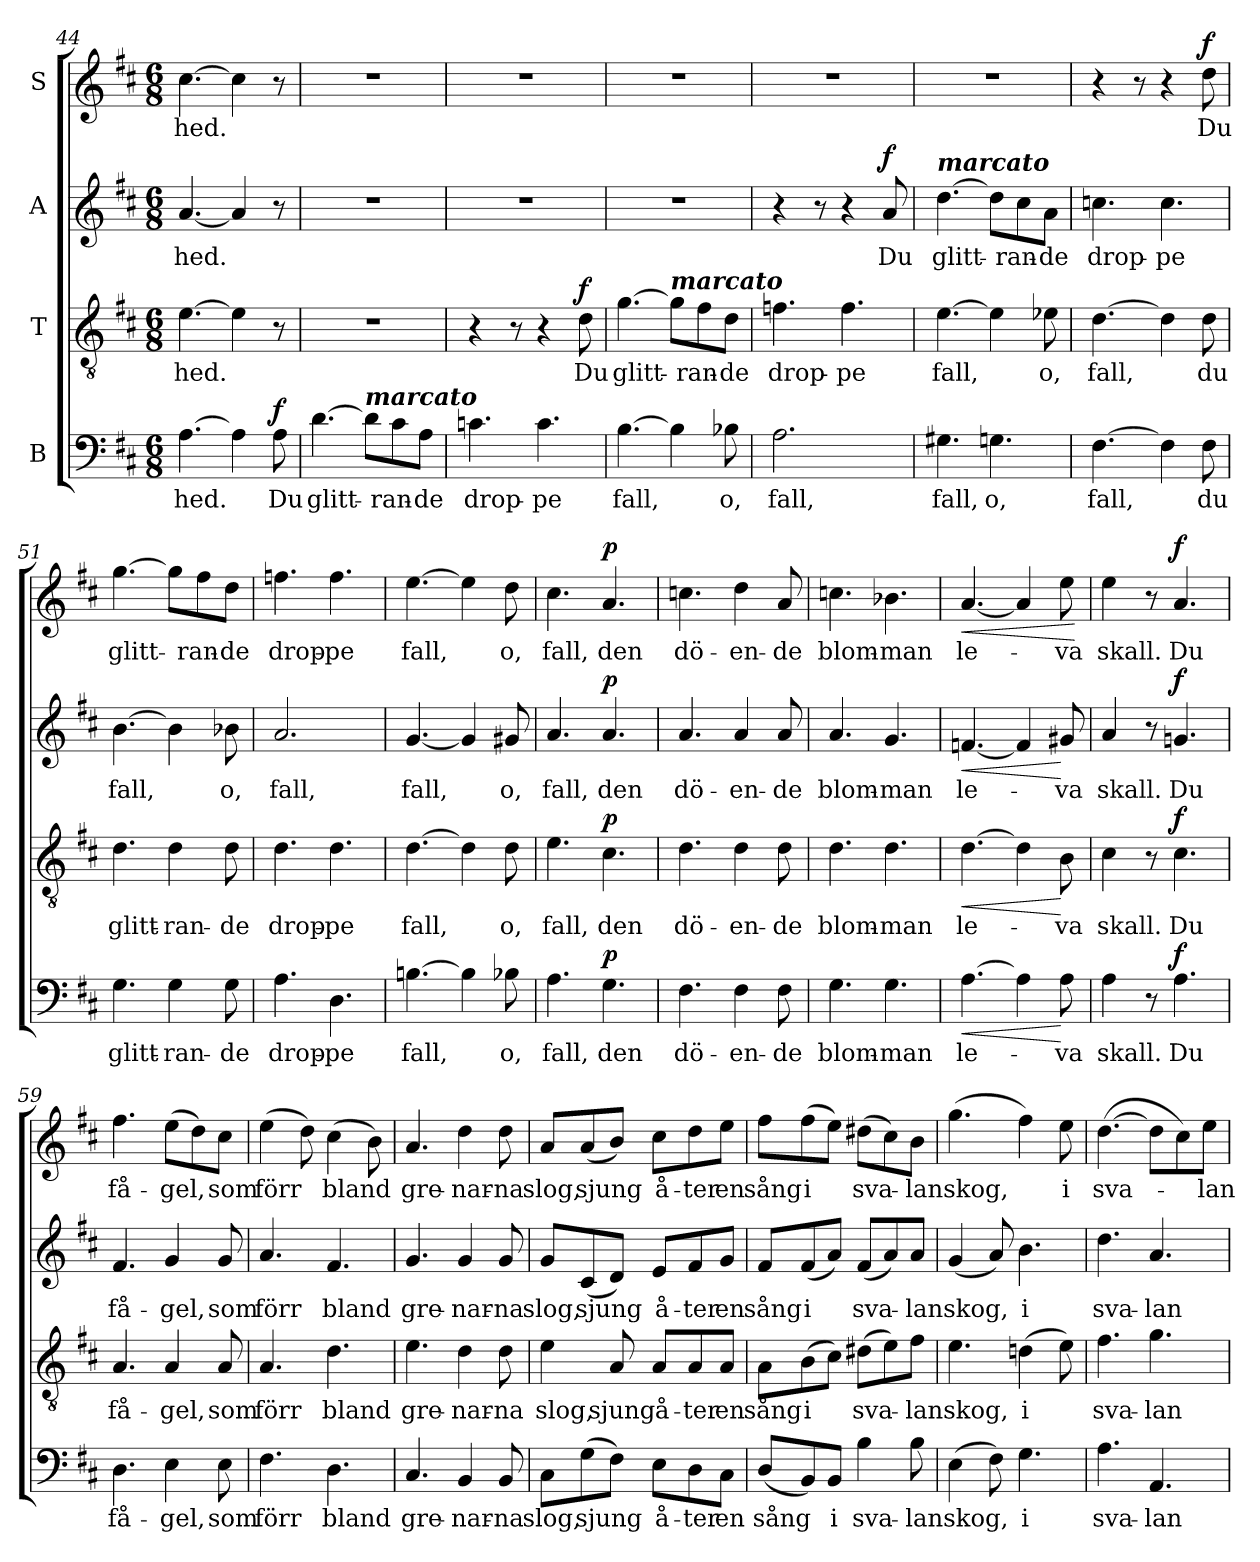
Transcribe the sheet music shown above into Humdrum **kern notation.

**kern	**text	**dynam	**kern	**text	**dynam	**kern	**text	**dynam	**kern	**text	**dynam
*part4	*part4	*part4	*part3	*part3	*part3	*part2	*part2	*part2	*part1	*part1	*part1
*staff4	*staff4	*staff4	*staff3	*staff3	*staff3	*staff2	*staff2	*staff2	*staff1	*staff1	*staff1
*I"B	*	*	*I"T	*	*	*I"A	*	*	*I"S	*	*
*clefF4	*	*	*clefGv2	*	*	*clefG2	*	*	*clefG2	*	*
*k[f#c#]	*	*	*k[f#c#]	*	*	*k[f#c#]	*	*	*k[f#c#]	*	*
*D:	*	*	*D:	*	*	*D:	*	*	*D:	*	*
*M6/8	*	*	*M6/8	*	*	*M6/8	*	*	*M6/8	*	*
=44	=44	=44	=44	=44	=44	=44	=44	=44	=44	=44	=44
!	!LO:LY:b	!	!	!LO:LY:b	!	!	!LO:LY:b	!	!	!LO:LY:b	!
[4.A\	hed.	.	[4.e\	hed.	.	[4.a/	hed.	.	[4.cc#\	hed.	.
4A\]	.	.	4e\]	.	.	4a/]	.	.	4cc#\]	.	.
!	!LO:LY:b	!LO:DY:a	!	!	!	!	!	!	!	!	!
8A\	Du	f	8r	.	.	8r	.	.	8r	.	.
=45	=45	=45	=45	=45	=45	=45	=45	=45	=45	=45	=45
!	!LO:LY:b	!	!	!	!	!	!	!	!	!	!
[4.d\	glitt-	.	2.r	.	.	2.r	.	.	2.r	.	.
!LO:TX:a:Bi:t=marcato	!	!	!	!	!	!	!	!	!	!	!
8d\L]	.	.	.	.	.	.	.	.	.	.	.
!	!LO:LY:b	!	!	!	!	!	!	!	!	!	!
8c#\	-ran-	.	.	.	.	.	.	.	.	.	.
!	!LO:LY:b	!	!	!	!	!	!	!	!	!	!
8A\J	-de	.	.	.	.	.	.	.	.	.	.
=46	=46	=46	=46	=46	=46	=46	=46	=46	=46	=46	=46
!	!LO:LY:b	!	!	!	!	!	!	!	!	!	!
4.cn\	drop-	.	4r	.	.	2.r	.	.	2.r	.	.
.	.	.	8r	.	.	.	.	.	.	.	.
!	!LO:LY:b	!	!	!	!	!	!	!	!	!	!
4.c\	-pe	.	4r	.	.	.	.	.	.	.	.
!	!	!	!	!LO:LY:b	!LO:DY:a	!	!	!	!	!	!
.	.	.	8d\	Du	f	.	.	.	.	.	.
=47	=47	=47	=47	=47	=47	=47	=47	=47	=47	=47	=47
!	!LO:LY:b	!	!	!LO:LY:b	!	!	!	!	!	!	!
[4.B\	fall,	.	[4.g\	glitt-	.	2.r	.	.	2.r	.	.
!	!	!	!LO:TX:a:Bi:t=marcato	!	!	!	!	!	!	!	!
4B\]	.	.	8g\L]	.	.	.	.	.	.	.	.
!	!	!	!	!LO:LY:b	!	!	!	!	!	!	!
.	.	.	8f#\	-ran-	.	.	.	.	.	.	.
!	!LO:LY:b	!	!	!LO:LY:b	!	!	!	!	!	!	!
8B-X\	o,	.	8d\J	-de	.	.	.	.	.	.	.
=48	=48	=48	=48	=48	=48	=48	=48	=48	=48	=48	=48
!	!LO:LY:b	!	!	!LO:LY:b	!	!	!	!	!	!	!
2.A\	fall,	.	4.fn\	drop-	.	4r	.	.	2.r	.	.
.	.	.	.	.	.	8r	.	.	.	.	.
!	!	!	!	!LO:LY:b	!	!	!	!	!	!	!
.	.	.	4.f\	-pe	.	4r	.	.	.	.	.
!	!	!	!	!	!	!	!LO:LY:b	!LO:DY:a	!	!	!
.	.	.	.	.	.	8a/	Du	f	.	.	.
=49	=49	=49	=49	=49	=49	=49	=49	=49	=49	=49	=49
!	!	!	!	!	!	!LO:TX:a:Bi:t=marcato	!	!	!	!	!
!	!LO:LY:b	!	!	!LO:LY:b	!	!	!LO:LY:b	!	!	!	!
4.G#X\	fall,	.	[4.e\	fall,	.	[4.dd\	glitt-	.	2.r	.	.
!	!LO:LY:b	!	!	!	!	!	!	!	!	!	!
4.Gn\	o,	.	4e\]	.	.	8dd\L]	.	.	.	.	.
!	!	!	!	!	!	!	!LO:LY:b	!	!	!	!
.	.	.	.	.	.	8cc#\	-ran-	.	.	.	.
!	!	!	!	!LO:LY:b	!	!	!LO:LY:b	!	!	!	!
.	.	.	8e-X\	o,	.	8a\J	-de	.	.	.	.
!!LO:LB:g=z
=50	=50	=50	=50	=50	=50	=50	=50	=50	=50	=50	=50
!	!LO:LY:b	!	!	!LO:LY:b	!	!	!LO:LY:b	!	!	!	!
[4.F#\	fall,	.	[4.d\	fall,	.	4.ccn\	drop-	.	4r	.	.
.	.	.	.	.	.	.	.	.	8r	.	.
!	!	!	!	!	!	!	!LO:LY:b	!	!	!	!
4F#\]	.	.	4d\]	.	.	4.cc\	-pe	.	4r	.	.
!	!LO:LY:b	!	!	!LO:LY:b	!	!	!	!	!	!LO:LY:b	!LO:DY:a
8F#\	du	.	8d\	du	.	.	.	.	8dd\	Du	f
=51	=51	=51	=51	=51	=51	=51	=51	=51	=51	=51	=51
!	!LO:LY:b	!	!	!LO:LY:b	!	!	!LO:LY:b	!	!	!LO:LY:b	!
4.G\	glitt-	.	4.d\	glitt-	.	[4.b\	fall,	.	[4.gg\	glitt-	.
!	!LO:LY:b	!	!	!LO:LY:b	!	!	!	!	!	!	!
4G\	-ran-	.	4d\	-ran-	.	4b\]	.	.	8gg\L]	.	.
!	!	!	!	!	!	!	!	!	!	!LO:LY:b	!
.	.	.	.	.	.	.	.	.	8ff#\	-ran-	.
!	!LO:LY:b	!	!	!LO:LY:b	!	!	!LO:LY:b	!	!	!LO:LY:b	!
8G\	-de	.	8d\	-de	.	8b-X\	o,	.	8dd\J	-de	.
=52	=52	=52	=52	=52	=52	=52	=52	=52	=52	=52	=52
!	!LO:LY:b	!	!	!LO:LY:b	!	!	!LO:LY:b	!	!	!LO:LY:b	!
4.A\	drop-	.	4.d\	drop-	.	2.a/	fall,	.	4.ffn\	drop-	.
!	!LO:LY:b	!	!	!LO:LY:b	!	!	!	!	!	!LO:LY:b	!
4.D\	-pe	.	4.d\	-pe	.	.	.	.	4.ff\	-pe	.
=53	=53	=53	=53	=53	=53	=53	=53	=53	=53	=53	=53
!	!LO:LY:b	!	!	!LO:LY:b	!	!	!LO:LY:b	!	!	!LO:LY:b	!
[4.Bni\	fall,	.	[4.d\	fall,	.	[4.g/	fall,	.	[4.ee\	fall,	.
4B\]	.	.	4d\]	.	.	4g/]	.	.	4ee\]	.	.
!	!LO:LY:b	!	!	!LO:LY:b	!	!	!LO:LY:b	!	!	!LO:LY:b	!
8B-X\	o,	.	8d\	o,	.	8g#X/	o,	.	8dd\	o,	.
=54	=54	=54	=54	=54	=54	=54	=54	=54	=54	=54	=54
!	!LO:LY:b	!	!	!LO:LY:b	!	!	!LO:LY:b	!	!	!LO:LY:b	!
4.A\	fall,	.	4.e\	fall,	.	4.a/	fall,	.	4.cc#\	fall,	.
!	!LO:LY:b	!LO:DY:a	!	!LO:LY:b	!LO:DY:a	!	!LO:LY:b	!LO:DY:a	!	!LO:LY:b	!LO:DY:a
4.G\	den	p	4.c#\	den	p	4.a/	den	p	4.a/	den	p
=55	=55	=55	=55	=55	=55	=55	=55	=55	=55	=55	=55
!	!LO:LY:b	!	!	!LO:LY:b	!	!	!LO:LY:b	!	!	!LO:LY:b	!
4.F#\	dö-	.	4.d\	dö-	.	4.a/	dö-	.	4.ccn\	dö-	.
!	!LO:LY:b	!	!	!LO:LY:b	!	!	!LO:LY:b	!	!	!LO:LY:b	!
4F#\	-en-	.	4d\	-en-	.	4a/	-en-	.	4dd\	-en-	.
!	!LO:LY:b	!	!	!LO:LY:b	!	!	!LO:LY:b	!	!	!LO:LY:b	!
8F#\	-de	.	8d\	-de	.	8a/	-de	.	8a/	-de	.
=56	=56	=56	=56	=56	=56	=56	=56	=56	=56	=56	=56
!	!LO:LY:b	!	!	!LO:LY:b	!	!	!LO:LY:b	!	!	!LO:LY:b	!
4.G\	blom-	.	4.d\	blom-	.	4.a/	blom-	.	4.ccn\	blom-	.
!	!LO:LY:b	!	!	!LO:LY:b	!	!	!LO:LY:b	!	!	!LO:LY:b	!
4.G\	-man	.	4.d\	-man	.	4.g/	-man	.	4.b-X\	-man	.
=57	=57	=57	=57	=57	=57	=57	=57	=57	=57	=57	=57
!	!LO:LY:b	!LO:HP:b	!	!LO:LY:b	!LO:HP:b	!	!LO:LY:b	!LO:HP:b	!	!LO:LY:b	!LO:HP:b
[4.A\	le-	<	[4.d\	le-	<	[4.fn/	le-	<	[4.a/	le-	<
4A\]	.	.	4d\]	.	.	4f/]	.	.	4a/]	.	.
!	!LO:LY:b	!	!	!LO:LY:b	!	!	!LO:LY:b	!	!	!LO:LY:b	!
8A\	-va	[	8B\	-va	[	8g#X/	-va	[	8ee\	-va	.
.	.	.	.	.	.	.	.	.	.	.	[
!!LO:LB:g=z
=58	=58	=58	=58	=58	=58	=58	=58	=58	=58	=58	=58
!	!LO:LY:b	!	!	!LO:LY:b	!	!	!LO:LY:b	!	!	!LO:LY:b	!
4A\	skall.	.	4c#\	skall.	.	4a/	skall.	.	4ee\	skall.	.
8r	.	.	8r	.	.	8r	.	.	8r	.	.
!	!LO:LY:b	!LO:DY:a	!	!LO:LY:b	!LO:DY:a	!	!LO:LY:b	!LO:DY:a	!	!LO:LY:b	!LO:DY:a
4.A\	Du	f	4.c#\	Du	f	4.gni/	Du	f	4.a/	Du	f
=59	=59	=59	=59	=59	=59	=59	=59	=59	=59	=59	=59
!	!LO:LY:b	!	!	!LO:LY:b	!	!	!LO:LY:b	!	!	!LO:LY:b	!
4.D\	få-	.	4.A/	få-	.	4.f#/	få-	.	4.ff#\	få-	.
!	!LO:LY:b	!	!	!LO:LY:b	!	!	!LO:LY:b	!	!	!LO:LY:b	!
4E\	-gel,	.	4A/	-gel,	.	4g/	-gel,	.	(>8ee\L	-gel,	.
.	.	.	.	.	.	.	.	.	8dd\)	.	.
!	!LO:LY:b	!	!	!LO:LY:b	!	!	!LO:LY:b	!	!	!LO:LY:b	!
8E\	som	.	8A/	som	.	8g/	som	.	8cc#\J	som	.
=60	=60	=60	=60	=60	=60	=60	=60	=60	=60	=60	=60
!	!LO:LY:b	!	!	!LO:LY:b	!	!	!LO:LY:b	!	!	!LO:LY:b	!
4.F#\	förr	.	4.A/	förr	.	4.a/	förr	.	(>4ee\	förr	.
.	.	.	.	.	.	.	.	.	8dd\)	.	.
!	!LO:LY:b	!	!	!LO:LY:b	!	!	!LO:LY:b	!	!	!LO:LY:b	!
4.D\	bland	.	4.d\	bland	.	4.f#/	bland	.	(>4cc#\	bland	.
.	.	.	.	.	.	.	.	.	8b\)	.	.
=61	=61	=61	=61	=61	=61	=61	=61	=61	=61	=61	=61
!	!LO:LY:b	!	!	!LO:LY:b	!	!	!LO:LY:b	!	!	!LO:LY:b	!
4.C#/	gre-	.	4.e\	gre-	.	4.g/	gre-	.	4.a/	gre-	.
!	!LO:LY:b	!	!	!LO:LY:b	!	!	!LO:LY:b	!	!	!LO:LY:b	!
4BB/	-nar-	.	4d\	-nar-	.	4g/	-nar-	.	4dd\	-nar-	.
!	!LO:LY:b	!	!	!LO:LY:b	!	!	!LO:LY:b	!	!	!LO:LY:b	!
8BB/	-na	.	8d\	-na	.	8g/	-na	.	8dd\	-na	.
=62	=62	=62	=62	=62	=62	=62	=62	=62	=62	=62	=62
!	!LO:LY:b	!	!	!LO:LY:b	!	!	!LO:LY:b	!	!	!LO:LY:b	!
8C#\L	slog,	.	4e\	slog,	.	8g/L	slog,	.	8a/L	slog,	.
!	!LO:LY:b	!	!	!	!	!	!LO:LY:b	!	!	!LO:LY:b	!
(>8G\	sjung	.	.	.	.	(<8c#/	sjung	.	(<8a/	sjung	.
!	!	!	!	!LO:LY:b	!	!	!	!	!	!	!
8F#\J)	.	.	8A/	sjung	.	8d/J)	.	.	8b/J)	.	.
!	!LO:LY:b	!	!	!LO:LY:b	!	!	!LO:LY:b	!	!	!LO:LY:b	!
8E\L	å-	.	8A/L	å-	.	8e/L	å-	.	8cc#\L	å-	.
!	!LO:LY:b	!	!	!LO:LY:b	!	!	!LO:LY:b	!	!	!LO:LY:b	!
8D\	-ter	.	8A/	-ter	.	8f#/	-ter	.	8dd\	-ter	.
!	!LO:LY:b	!	!	!LO:LY:b	!	!	!LO:LY:b	!	!	!LO:LY:b	!
8C#\J	en	.	8A/J	en	.	8g/J	en	.	8ee\J	en	.
=63	=63	=63	=63	=63	=63	=63	=63	=63	=63	=63	=63
!	!LO:LY:b	!	!	!LO:LY:b	!	!	!LO:LY:b	!	!	!LO:LY:b	!
(<8D/L	sång	.	8A\L	sång	.	8f#/L	sång	.	8ff#\L	sång	.
!	!	!	!	!LO:LY:b	!	!	!LO:LY:b	!	!	!LO:LY:b	!
8BB/)	.	.	(>8B\	i	.	(<8f#/	i	.	(>8ff#\	i	.
!	!LO:LY:b	!	!	!	!	!	!	!	!	!	!
8BB/J	i	.	8c#\J)	.	.	8a/J)	.	.	8ee\J)	.	.
!	!LO:LY:b	!	!	!LO:LY:b	!	!	!LO:LY:b	!	!	!LO:LY:b	!
4B\	sva-	.	(>8d#X\L	sva-	.	(<8f#/L	sva-	.	(>8dd#X\L	sva-	.
.	.	.	8e\)	.	.	8a/)	.	.	8cc#\)	.	.
!	!LO:LY:b	!	!	!LO:LY:b	!	!	!LO:LY:b	!	!	!LO:LY:b	!
8B\	-lan	.	8f#\J	-lan	.	8a/J	-lan	.	8b\J	-lan	.
!!LO:PB:g=z
=64	=64	=64	=64	=64	=64	=64	=64	=64	=64	=64	=64
!	!LO:LY:b	!	!	!LO:LY:b	!	!	!LO:LY:b	!	!	!LO:LY:b	!
(>4E\	skog,	.	4.e\	skog,	.	(<4g/	skog,	.	(>4.gg\	skog,	.
8F#\)	.	.	.	.	.	8a/)	.	.	.	.	.
!	!LO:LY:b	!	!	!LO:LY:b	!	!	!LO:LY:b	!	!	!	!
4.G\	i	.	(>4dni\	i	.	4.b\	i	.	4ff#\)	.	.
!	!	!	!	!	!	!	!	!	!	!LO:LY:b	!
.	.	.	8e\)	.	.	.	.	.	8ee\	i	.
=65	=65	=65	=65	=65	=65	=65	=65	=65	=65	=65	=65
!	!LO:LY:b	!	!	!LO:LY:b	!	!	!LO:LY:b	!	!	!LO:LY:b	!
4.A\	sva-	.	4.f#\	sva-	.	4.dd\	sva-	.	(>[4.dd\	sva-	.
!	!LO:LY:b	!	!	!LO:LY:b	!	!	!LO:LY:b	!	!	!	!
4.AA/	-lan	.	4.g\	-lan	.	4.a/	-lan	.	8dd\L]	.	.
.	.	.	.	.	.	.	.	.	8cc#\)	.	.
!	!	!	!	!	!	!	!	!	!	!LO:LY:b	!
.	.	.	.	.	.	.	.	.	8ee\J	-lan	.
=	=	=	=	=	=	=	=	=	=	=	=
*-	*-	*-	*-	*-	*-	*-	*-	*-	*-	*-	*-
